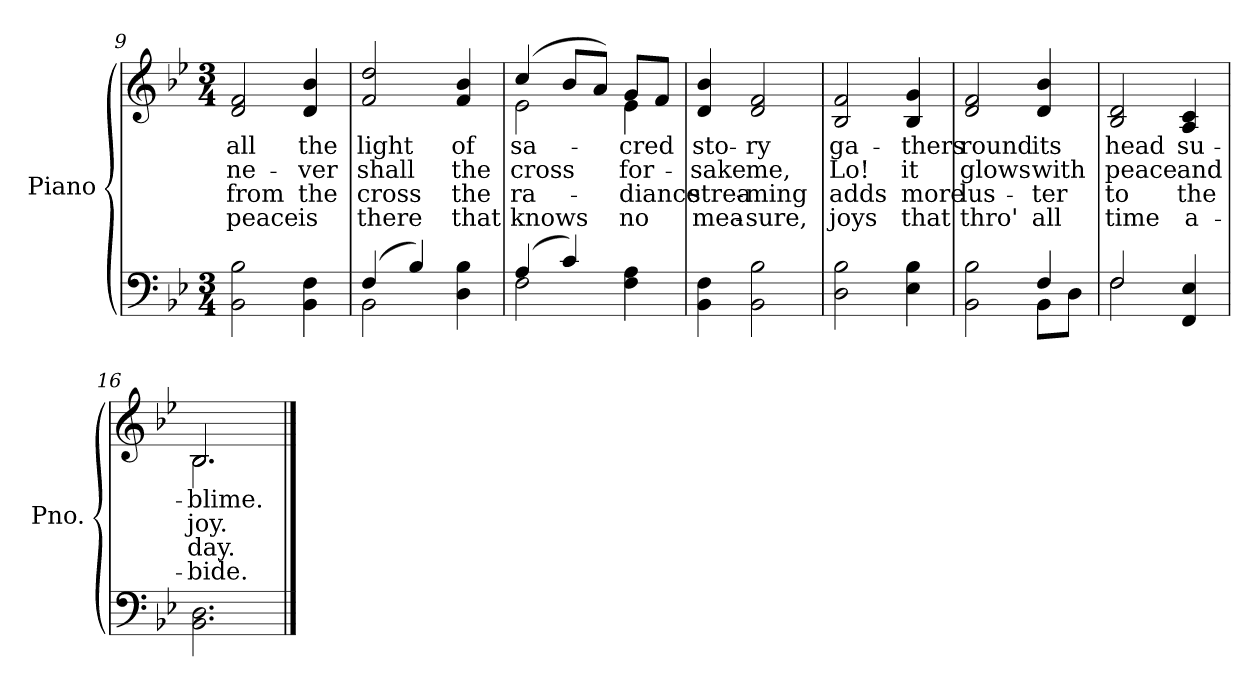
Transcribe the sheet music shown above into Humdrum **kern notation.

**kern	**kern	**text	**text	**text	**text
*part2	*part1	*part1	*part1	*part1	*part1
*staff2	*staff1	*staff1	*staff1	*staff1	*staff1
*I"Piano	*I"Piano	*	*	*	*
*I'Pno.	*I'Pno.	*	*	*	*
!!LO:LB:g=z
*clefF4	*clefG2	*	*	*	*
*k[b-e-]	*k[b-e-]	*	*	*	*
*B-:	*B-:	*	*	*	*
*M3/4	*M3/4	*	*	*	*
=9	=9	=9	=9	=9	=9
!	!	!LO:LY:b:color=#000000	!LO:LY:b:color=#000000	!LO:LY:b:color=#000000	!LO:LY:b:color=#000000
2BB-i\ 2B-i	2di/ 2fi	all	ne-	from	peace
!	!	!LO:LY:b:color=#000000	!LO:LY:b:color=#000000	!LO:LY:b:color=#000000	!LO:LY:b:color=#000000
4BB-i\ 4Fi	4di/ 4b-i	the	-ver	the	is
=10	=10	=10	=10	=10	=10
*^	*	*	*	*	*
!	!	!	!LO:LY:b:color=#000000	!LO:LY:b:color=#000000	!LO:LY:b:color=#000000	!LO:LY:b:color=#000000
(4Fi/	2BB-i\	2fi/ 2ddi	light	shall	cross	there
4B-i/)	.	.	.	.	.	.
!	!	!	!LO:LY:b:color=#000000	!LO:LY:b:color=#000000	!LO:LY:b:color=#000000	!LO:LY:b:color=#000000
4Di\ 4B-i	4ryy	4fi/ 4b-i	of	the	the	that
=11	=11	=11	=11	=11	=11	=11
!	!	!	!LO:LY:b:color=#000000	!LO:LY:b:color=#000000	!LO:LY:b:color=#000000	!LO:LY:b:color=#000000
*	*	*^	*	*	*	*
(4Ai/	2Fi\	(4cci/	2e-i\	sa-	cross	ra-	-knows
4ci/)	.	8b-i/L	.	.	.	.	.
.	.	8ai/J)	.	.	.	.	.
!	!	!	!	!LO:LY:b:color=#000000	!LO:LY:b:color=#000000	!LO:LY:b:color=#000000	!LO:LY:b:color=#000000
4Fi\ 4Ai	4ryy	8gi/L	4e-i\	-cred	for-	diance	no
.	.	8fi/J	.	.	.	.	.
*v	*v	*	*	*	*	*	*
*	*v	*v	*	*	*	*
=12	=12	=12	=12	=12	=12
!	!	!LO:LY:b:color=#000000	!LO:LY:b:color=#000000	!LO:LY:b:color=#000000	!LO:LY:b:color=#000000
4BB-i\ 4Fi	4di/ 4b-i	sto-	-sake	strea-	-mea-
!	!	!LO:LY:b:color=#000000	!LO:LY:b:color=#000000	!LO:LY:b:color=#000000	!LO:LY:b:color=#000000
2BB-i\ 2B-i	2di/ 2fi	-ry	me,	-ming	sure,
=13	=13	=13	=13	=13	=13
!	!	!LO:LY:b:color=#000000	!LO:LY:b:color=#000000	!LO:LY:b:color=#000000	!LO:LY:b:color=#000000
2Di\ 2B-i	2B-i/ 2fi	ga-	Lo!	adds	joys
!	!	!LO:LY:b:color=#000000	!LO:LY:b:color=#000000	!LO:LY:b:color=#000000	!LO:LY:b:color=#000000
4E-i\ 4B-i	4B-i/ 4gi	-thers	it	more	that
=14	=14	=14	=14	=14	=14
*^	*	*	*	*	*
!	!	!	!LO:LY:b:color=#000000	!LO:LY:b:color=#000000	!LO:LY:b:color=#000000	!LO:LY:b:color=#000000
2BB-i\ 2B-i	2ryy	2di/ 2fi	round	glows	lus-	-thro'
!	!	!	!LO:LY:b:color=#000000	!LO:LY:b:color=#000000	!LO:LY:b:color=#000000	!LO:LY:b:color=#000000
4Fi/	8BB-i\L	4di/ 4b-i	its	with	ter	all
.	8Di\J	.	.	.	.	.
=15	=15	=15	=15	=15	=15	=15
!	!	!	!LO:LY:b:color=#000000	!LO:LY:b:color=#000000	!LO:LY:b:color=#000000	!LO:LY:b:color=#000000
2Fi/	2Fi\	2B-i/ 2di	head	peace	to	time
!	!	!	!LO:LY:b:color=#000000	!LO:LY:b:color=#000000	!LO:LY:b:color=#000000	!LO:LY:b:color=#000000
4FFi/ 4E-i	4ryy	4Ai/ 4ci	su-	and	the	a-
*v	*v	*	*	*	*	*
=16	=16	=16	=16	=16	=16
*^	*	*	*	*	*
!	!	!	!LO:LY:b:color=#000000	!LO:LY:b:color=#000000	!LO:LY:b:color=#000000	!LO:LY:b:color=#000000
*v	*v	*^	*	*	*	*
2.BB-i\ 2.Di	2.B-i/	2.B-i\	-blime.	joy.	-day.	bide.
*	*v	*v	*	*	*	*
==	==	==	==	==	==
*-	*-	*-	*-	*-	*-
